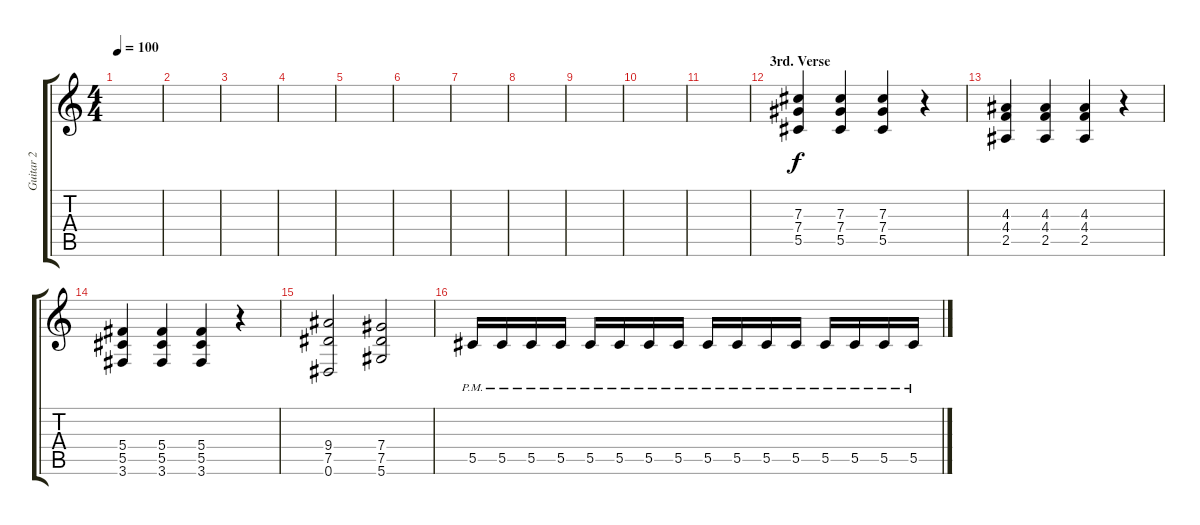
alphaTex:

\track ("Guitar 2" "Guitar 2") {instrument overdrivenguitar}
\staff {score tabs}
\tuning (Eb4 Bb3 Gb3 Db3 Ab2 Eb2) {hide}
\ts (4 4)
\tempo 100
\clef g2
\ks c
|
|
|
|
|
|
|
|
|
|
|
\section ("" "3rd. Verse")
(7.3 7.4 5.5).4 (7.3 7.4 5.5).4 (7.3 7.4 5.5).4 r.4 |
(4.3 4.4 2.5).4 (4.3 4.4 2.5).4 (4.3 4.4 2.5).4 r.4 |
(5.4 5.5 3.6).4 (5.4 5.5 3.6).4 (5.4 5.5 3.6).4 r.4 |
(9.4 7.5 0.6).2 (7.4 7.5 5.6).2 |
5.5{pm}.16 5.5{pm}.16 5.5{pm}.16 5.5{pm}.16 5.5{pm}.16 5.5{pm}.16 5.5{pm}.16 5.5{pm}.16 5.5{pm}.16 5.5{pm}.16 5.5{pm}.16 5.5{pm}.16 5.5{pm}.16 5.5{pm}.16 5.5{pm}.16 5.5{pm}.16
